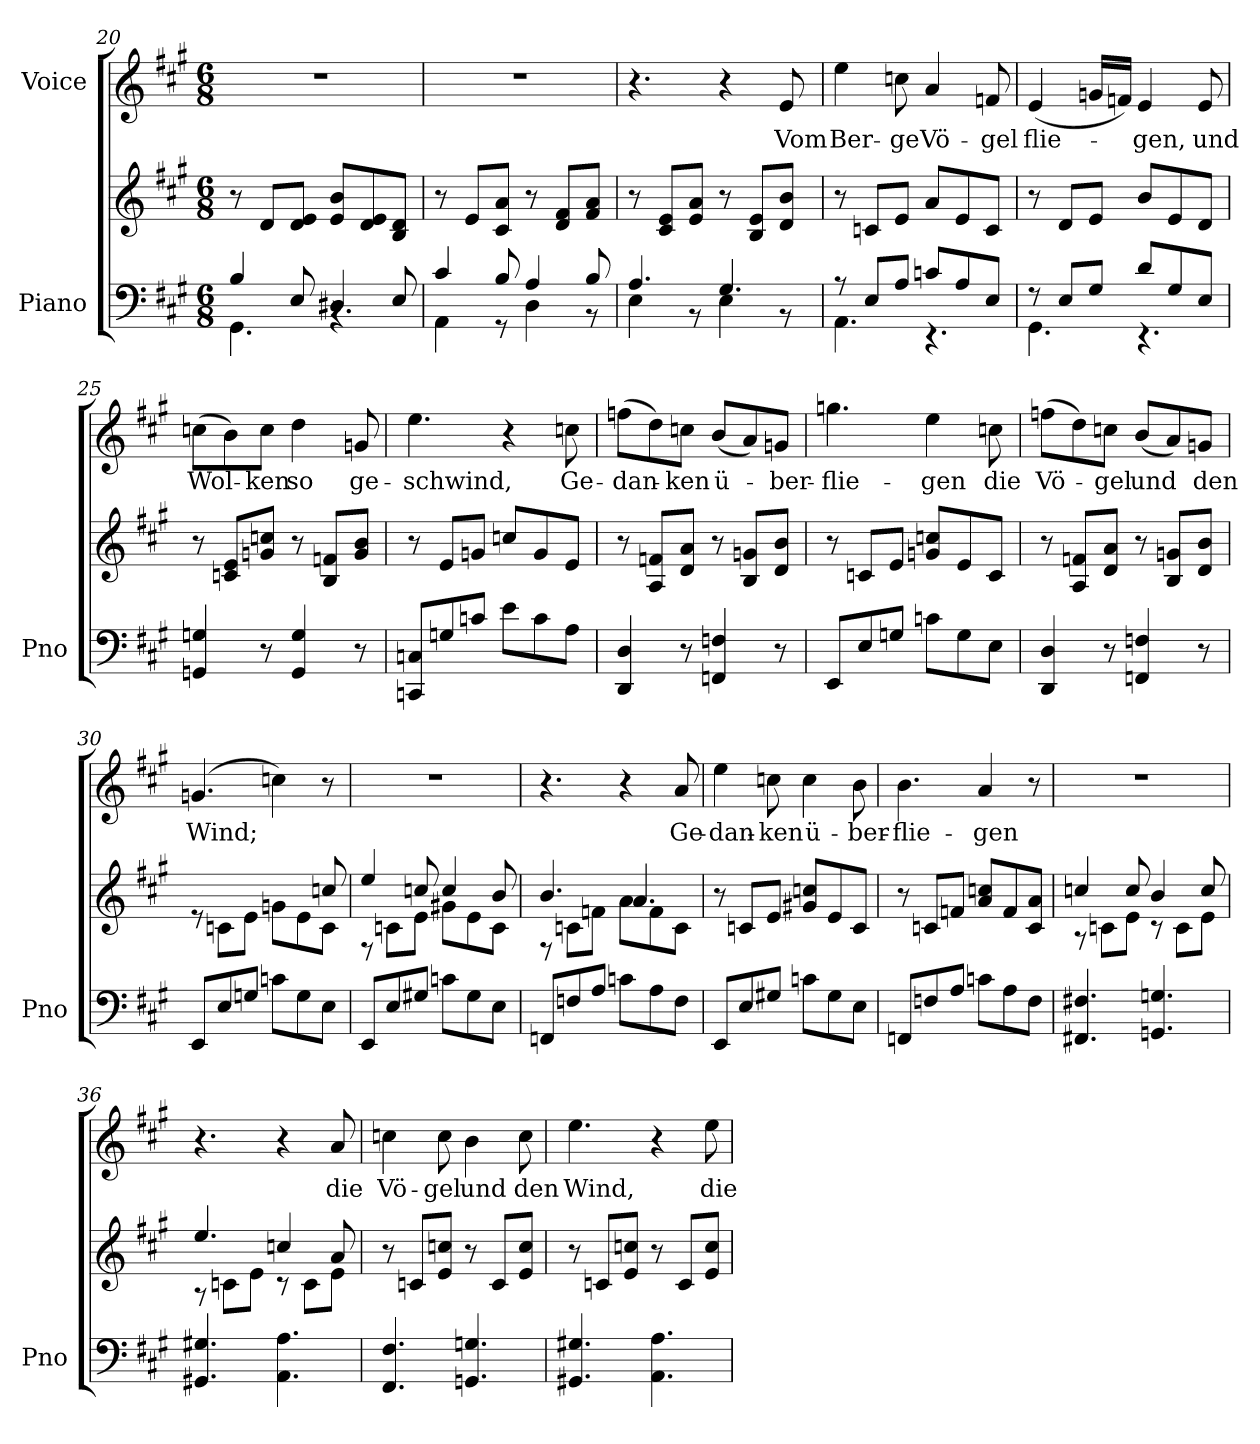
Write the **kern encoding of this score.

**kern	**kern	**kern	**text
*part2	*part2	*part1	*part1
*staff3	*staff2	*staff1	*staff1
*I"Piano	*	*I"Voice	*
*I'Pno	*	*	*
*clefF4	*clefG2	*clefG2	*
*k[f#c#g#]	*k[f#c#g#]	*k[f#c#g#]	*
*M6/8	*M6/8	*M6/8	*
=20	=20	=20	=20
*^	*	*	*
4B/	4.GG#\	8r	2.r	.
.	.	8d/L	.	.
8E/	.	8d/ 8e/J	.	.
4D#X/	4.rBB	8e/ 8b/L	.	.
.	.	8d/ 8e/	.	.
8E/	.	8B/ 8d/J	.	.
=21	=21	=21	=21	=21
4c#/	4AA\	8r	2.r	.
.	.	8e/L	.	.
8B/	8r	8c#/ 8a/J	.	.
4A/	4D\	8r	.	.
.	.	8d/ 8f#/L	.	.
8B/	8r	8f#/ 8a/J	.	.
!!LO:LB:g=z
=22	=22	=22	=22	=22
4.A/	4E\	8r	4.r	.
.	.	8c#/ 8e/L	.	.
.	8r	8e/ 8a/J	.	.
4.G#/	4E\	8r	4r	.
.	.	8B/ 8e/L	.	.
!	!	!	!	!LO:LY:b
.	8r	8d/ 8b/J	8e/	Vom
=23	=23	=23	=23	=23
!	!	!	!	!LO:LY:b
8r	4.AA\	8r	4ee\	Ber-
8E/L	.	8cn/L	.	.
!	!	!	!	!LO:LY:b
8A/J	.	8e/J	8ccn\	-ge
!	!	!	!	!LO:LY:b
8cn/L	4.r	8a/L	4a/	Vö-
8A/	.	8e/	.	.
!	!	!	!	!LO:LY:b
8E/J	.	8c/J	8fn/	-gel
=24	=24	=24	=24	=24
!	!	!	!	!LO:LY:b
8r	4.GG#\	8r	(<4e/	flie-
8E/L	.	8d/L	.	.
8G#/J	.	8e/J	16gn/LL	.
.	.	.	16fn/JJ)	.
!	!	!	!	!LO:LY:b
8d/L	4.r	8b/L	4e/	-gen,
8G#/	.	8e/	.	.
!	!	!	!	!LO:LY:b
8E/J	.	8d/J	8e/	und
*v	*v	*	*	*
=25	=25	=25	=25
!	!	!	!LO:LY:b
4GGn/ 4Gn/	8r	(>8ccn\L	Wol-
.	8cn/ 8e/L	8b\)	.
!	!	!	!LO:LY:b
8r	8gn/ 8ccn/J	8cc\J	-ken
!	!	!	!LO:LY:b
4GG/ 4G/	8r	4dd\	so
.	8B/ 8fn/L	.	.
!	!	!	!LO:LY:b
8r	8g/ 8b/J	8gn/	ge-
=26	=26	=26	=26
!	!	!	!LO:LY:b
8CCn/ 8Cn/L	8r	4.ee\	schwind,
8Gn/	8e/L	.	.
8cn/J	8gn/J	.	.
8e\L	8ccn/L	4r	.
8c\	8g/	.	.
!	!	!	!LO:LY:b
8A\J	8e/J	8ccn\	Ge-
=27	=27	=27	=27
!	!	!	!LO:LY:b
4DD/ 4D/	8r	(>8ffn\L	-dan-
.	8A/ 8fn/L	8dd\)	.
!	!	!	!LO:LY:b
8r	8d/ 8a/J	8ccn\J	-ken
!	!	!	!LO:LY:b
4FFn/ 4Fn/	8r	(<8b/L	ü-
.	8B/ 8gn/L	8a/)	.
!	!	!	!LO:LY:b
8r	8d/ 8b/J	8gn/J	-ber-
!!LO:PB:g=z
=28	=28	=28	=28
!	!	!	!LO:LY:b
8EE/L	8r	4.ggn\	-flie-
8E/	8cn/L	.	.
8Gn/J	8e/J	.	.
!	!	!	!LO:LY:b
8cn\L	8gn/ 8ccn/L	4ee\	-gen
8G\	8e/	.	.
!	!	!	!LO:LY:b
8E\J	8c/J	8ccn\	die
!!LO:LB:g=z
=29	=29	=29	=29
!	!	!	!LO:LY:b
4DD/ 4D/	8r	(>8ffn\L	Vö-
.	8A/ 8fn/L	8dd\)	.
!	!	!	!LO:LY:b
8r	8d/ 8a/J	8ccn\J	-gel
!	!	!	!LO:LY:b
4FFn/ 4Fn/	8r	(<8b/L	und
.	8B/ 8gn/L	8a/)	.
!	!	!	!LO:LY:b
8r	8d/ 8b/J	8gn/J	den
=30	=30	=30	=30
*	*^	*	*
!	!	!	!	!LO:LY:b
8EE/L	8re	4.rgyy	(>4.gn/	Wind;
8E/	8cn\L	.	.	.
8Gn/J	8e\J	.	.	.
8cn\L	8gn\L	4rgyy	4ccn\)	.
8G\	8e\	.	.	.
8E\J	8c\J	8ccn/	8r	.
=31	=31	=31	=31	=31
8EE/L	8rF	4ee/	2.r	.
8E/	8cn\L	.	.	.
8G#X/J	8e\J	8ccn/	.	.
8cn\L	8g#X\L	4cc/	.	.
8G#\	8e\	.	.	.
8E\J	8c\J	8b/	.	.
=32	=32	=32	=32	=32
8FFn/L	8rF	4.b/	4.r	.
8Fn/	8cn\L	.	.	.
8A/J	8fn\J	.	.	.
8cn\L	8a\L	4.a/	4r	.
8A\	8f\	.	.	.
!	!	!	!	!LO:LY:b
8F\J	8c\J	.	8a/	Ge-
*	*v	*v	*	*
=33	=33	=33	=33
!	!	!	!LO:LY:b
8EE/L	8r	4ee\	-dan-
8E/	8cn/L	.	.
!	!	!	!LO:LY:b
8G#X/J	8e/J	8ccn\	-ken
!	!	!	!LO:LY:b
8cn\L	8g#X/ 8ccn/L	4cc\	ü-
8G#\	8e/	.	.
!	!	!	!LO:LY:b
8E\J	8c/J	8b\	-ber-
=34	=34	=34	=34
!	!	!	!LO:LY:b
8FFn/L	8r	4.b\	-flie-
8Fn/	8cn/L	.	.
8A/J	8fn/J	.	.
!	!	!	!LO:LY:b
8cn\L	8a/ 8ccn/L	4a/	-gen
8A\	8f/	.	.
8F\J	8c/ 8a/J	8r	.
!!LO:LB:g=z
=35	=35	=35	=35
*	*^	*	*
4.FF#X/ 4.F#X/	4ccn/	8r	2.r	.
.	.	8cn\L	.	.
.	8cc/	8e\J	.	.
4.GGn/ 4.Gn/	4b/	8r	.	.
.	.	8c\L	.	.
.	8cc/	8e\J	.	.
!!LO:PB:g=z
=36	=36	=36	=36	=36
4.GG#X/ 4.G#X/	4.ee/	8r	4.r	.
.	.	8cn\L	.	.
.	.	8e\J	.	.
4.AA\ 4.A\	4ccn/	8r	4r	.
.	.	8c\L	.	.
!	!	!	!	!LO:LY:b
.	8a/	8e\J	8a/	die
=37	=37	=37	=37	=37
!	!	!	!	!LO:LY:b
*	*v	*v	*	*
4.FF#/ 4.F#/	8r	4ccn\	Vö-
.	8cn/L	.	.
!	!	!	!LO:LY:b
.	8e/ 8ccn/J	8cc\	-gel
!	!	!	!LO:LY:b
4.GGn/ 4.Gn/	8r	4b\	und
.	8c/L	.	.
!	!	!	!LO:LY:b
.	8e/ 8cc/J	8cc\	den
=38	=38	=38	=38
!	!	!	!LO:LY:b
4.GG#X/ 4.G#X/	8r	4.ee\	Wind,
.	8cn/L	.	.
.	8e/ 8ccn/J	.	.
4.AA\ 4.A\	8r	4r	.
.	8c/L	.	.
!	!	!	!LO:LY:b
.	8e/ 8cc/J	8ee\	die
=	=	=	=
*-	*-	*-	*-
